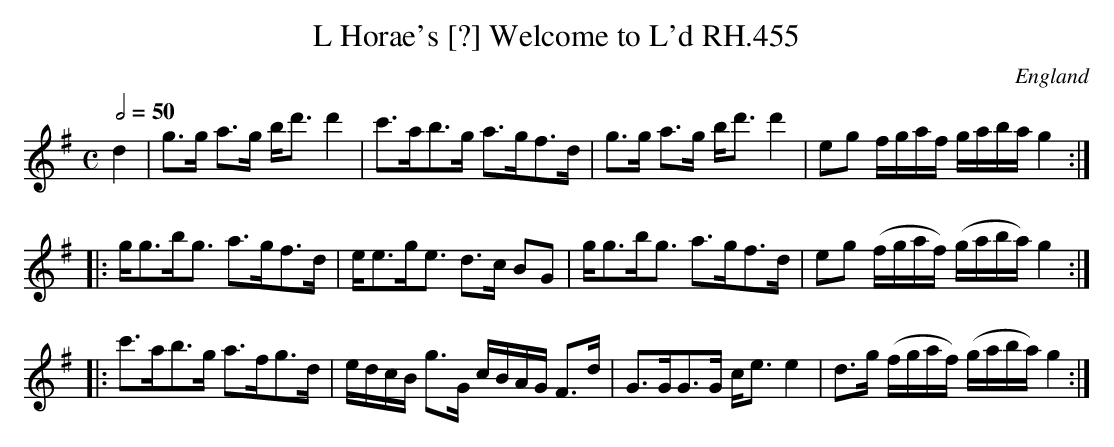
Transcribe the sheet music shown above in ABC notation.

X:1
T:L Horae's [?] Welcome to L'd RH.455
O:England
M:C
L:1/8
Q:2/4=50
K:G major
d2|g>g a>g b<d'd'2|c'>ab>g a>gf>d|\
g>g a>g b<d'd'2|eg f/g/a/f/ g/a/b/a/g2:|!
|:g<gb<g a>gf>d|e<eg<e d>c BG|\
g<gb<g a>gf>d|eg (f/g/a/f/) (g/a/b/a/)g2:|!
|:c'>ab>g a>fg>d|e/d/c/B/ g>G c/B/A/G/ F>d|\
G>GG>G c<ee2|d>g (f/g/a/f/) (g/a/b/a/)g2:|
